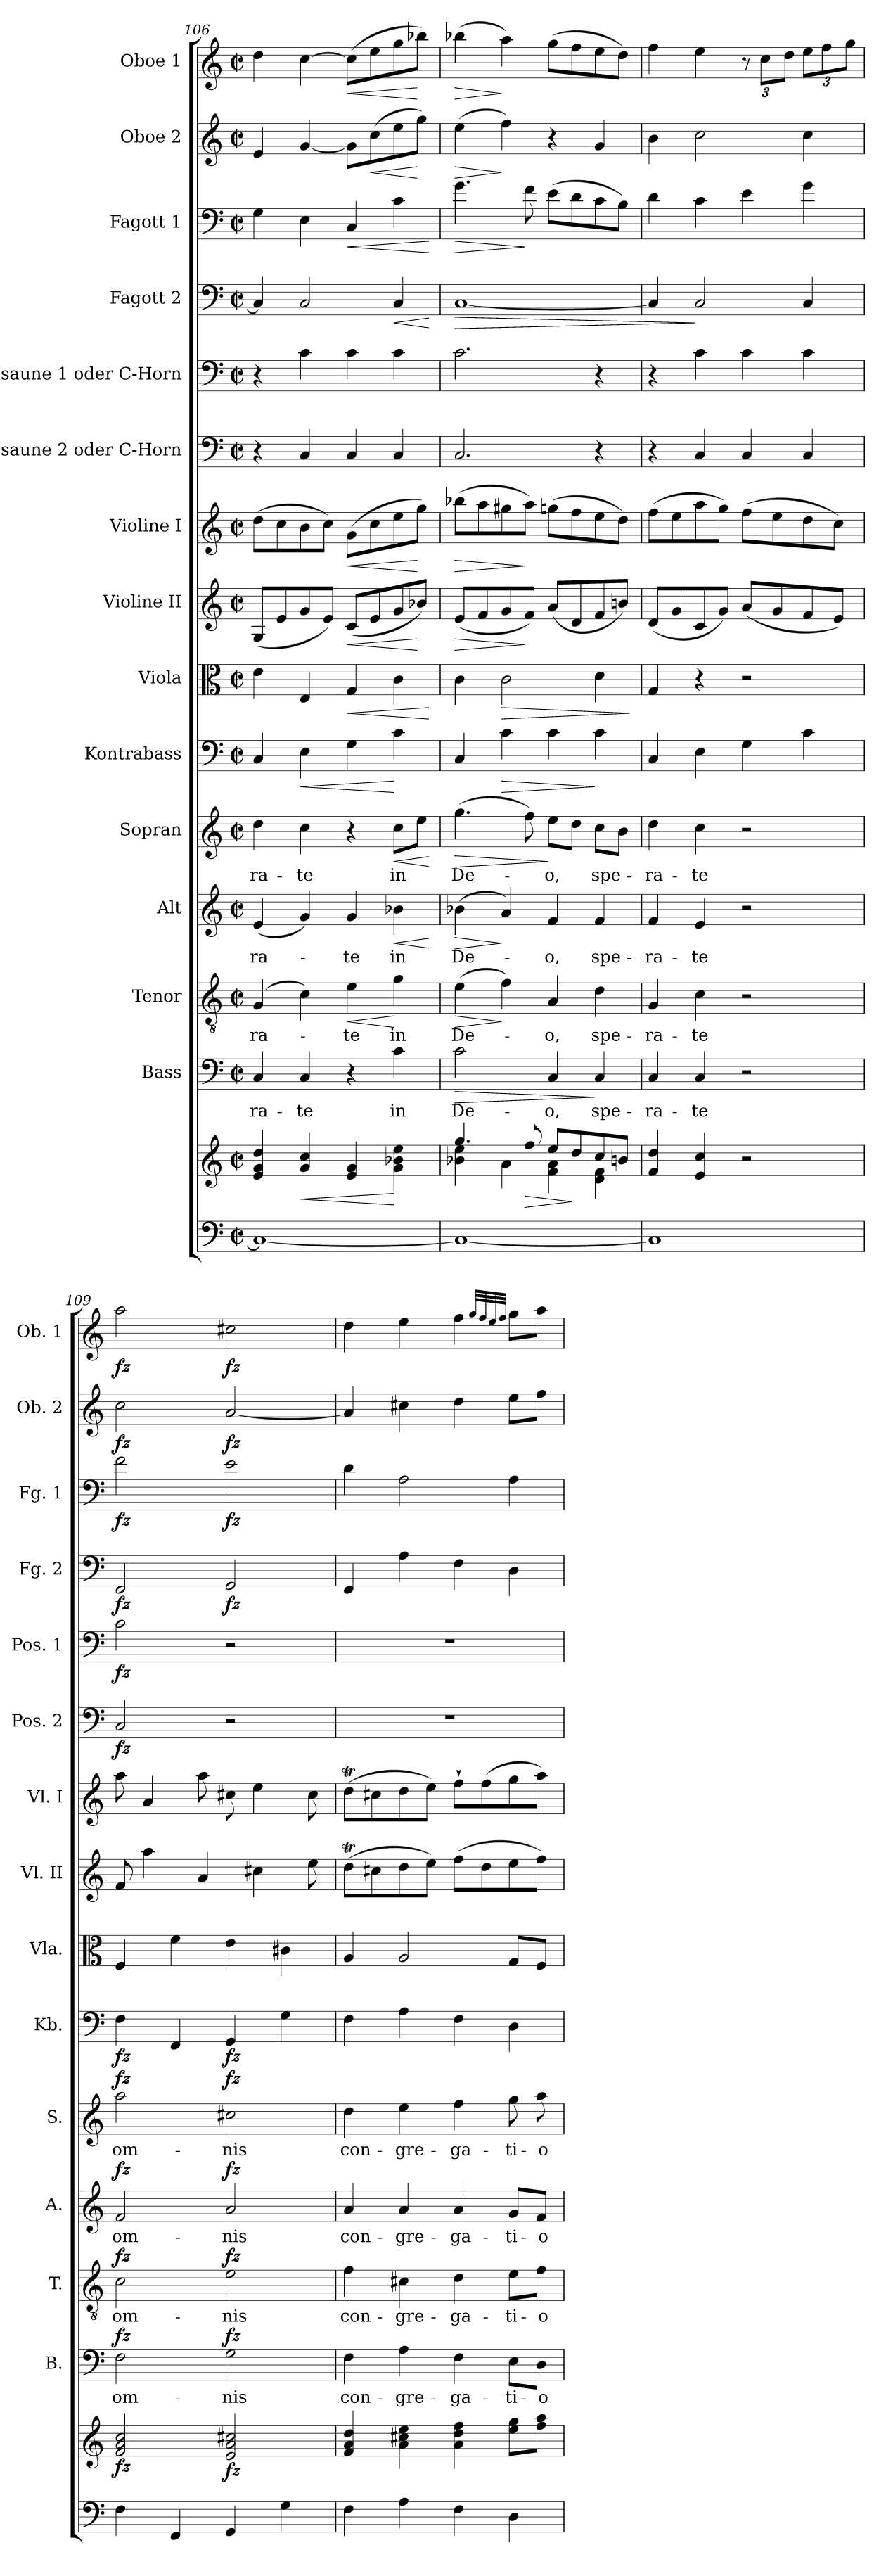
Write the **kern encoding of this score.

**kern	**kern	**dynam	**kern	**text	**dynam	**kern	**text	**dynam	**kern	**text	**dynam	**kern	**text	**dynam	**kern	**dynam	**kern	**dynam	**kern	**dynam	**kern	**dynam	**kern	**dynam	**kern	**dynam	**kern	**dynam	**kern	**dynam	**kern	**dynam	**kern	**dynam
*part15	*part15	*part15	*part14	*part14	*part14	*part13	*part13	*part13	*part12	*part12	*part12	*part11	*part11	*part11	*part10	*part10	*part9	*part9	*part8	*part8	*part7	*part7	*part6	*part6	*part5	*part5	*part4	*part4	*part3	*part3	*part2	*part2	*part1	*part1
*staff16	*staff15	*staff15/16	*staff14	*staff14	*staff14	*staff13	*staff13	*staff13	*staff12	*staff12	*staff12	*staff11	*staff11	*staff11	*staff10	*staff10	*staff9	*staff9	*staff8	*staff8	*staff7	*staff7	*staff6	*staff6	*staff5	*staff5	*staff4	*staff4	*staff3	*staff3	*staff2	*staff2	*staff1	*staff1
*	*	*	*I"Bass	*	*	*I"Tenor	*	*	*I"Alt	*	*	*I"Sopran	*	*	*I"Kontrabass	*	*I"Viola	*	*I"Violine II	*	*I"Violine I	*	*I"Posaune 2 oder C-Horn	*	*I"Posaune 1 oder C-Horn	*	*I"Fagott 2	*	*I"Fagott 1	*	*I"Oboe 2	*	*I"Oboe 1	*
*	*	*	*I'B.	*	*	*I'T.	*	*	*I'A.	*	*	*I'S.	*	*	*I'Kb.	*	*I'Vla.	*	*I'Vl. II	*	*I'Vl. I	*	*I'Pos. 2	*	*I'Pos. 1	*	*I'Fg. 2	*	*I'Fg. 1	*	*I'Ob. 2	*	*I'Ob. 1	*
*clefF4	*clefG2	*	*clefF4	*	*	*clefGv2	*	*	*clefG2	*	*	*clefG2	*	*	*clefF4	*	*clefC3	*	*clefG2	*	*clefG2	*	*clefF4	*	*clefF4	*	*clefF4	*	*clefF4	*	*clefG2	*	*clefG2	*
*	*	*	*	*	*	*	*	*	*	*	*	*	*	*	*ITrd7c12	*	*	*	*	*	*	*	*	*	*	*	*	*	*	*	*	*	*	*
*k[]	*k[]	*	*k[]	*	*	*k[]	*	*	*k[]	*	*	*k[]	*	*	*k[]	*	*k[]	*	*k[]	*	*k[]	*	*k[]	*	*k[]	*	*k[]	*	*k[]	*	*k[]	*	*k[]	*
*C:	*C:	*	*C:	*	*	*C:	*	*	*C:	*	*	*C:	*	*	*C:	*	*C:	*	*C:	*	*C:	*	*C:	*	*C:	*	*C:	*	*C:	*	*C:	*	*C:	*
*M2/2	*M2/2	*	*M2/2	*	*	*M2/2	*	*	*M2/2	*	*	*M2/2	*	*	*M2/2	*	*M2/2	*	*M2/2	*	*M2/2	*	*M2/2	*	*M2/2	*	*M2/2	*	*M2/2	*	*M2/2	*	*M2/2	*
*met(c|)	*met(c|)	*	*met(c|)	*	*	*met(c|)	*	*	*met(c|)	*	*	*met(c|)	*	*	*met(c|)	*	*met(c|)	*	*met(c|)	*	*met(c|)	*	*met(c|)	*	*met(c|)	*	*met(c|)	*	*met(c|)	*	*met(c|)	*	*met(c|)	*
=106	=106	=106	=106	=106	=106	=106	=106	=106	=106	=106	=106	=106	=106	=106	=106	=106	=106	=106	=106	=106	=106	=106	=106	=106	=106	=106	=106	=106	=106	=106	=106	=106	=106	=106
!	!	!	!	!LO:LY:b	!	!	!LO:LY:b	!	!	!LO:LY:b	!	!	!LO:LY:b	!	!	!	!	!	!	!	!	!	!	!	!	!	!	!	!	!	!	!	!	!
1C_	4e/ 4g/ 4dd/	.	4C/	-ra-	.	(4G/	-ra-	.	(<4e/	-ra-	.	4dd\	-ra-	.	4CC/	.	4e\	.	(<8G/L	.	(>8dd\L	.	4r	.	4r	.	4C/]	.	4G\	.	4e/	.	4dd\	.
.	.	.	.	.	.	.	.	.	.	.	.	.	.	.	.	.	.	.	8e/	.	8cc\	.	.	.	.	.	.	.	.	.	.	.	.	.
!	!	!LO:HP:b	!	!LO:LY:b	!	!	!	!	!	!	!	!	!LO:LY:b	!	!	!LO:HP:b	!	!	!	!	!	!	!	!	!	!	!	!	!	!	!	!	!	!
.	4g/ 4cc/	<	4C/	-te	.	4c\)	.	.	4g/)	.	.	4cc\	-te	.	4EE\	<	4E/	.	8g/	.	8b\	.	4C/	.	4c\	.	2C/	.	4E\	.	[4g/	.	[4cc\	.
.	.	.	.	.	.	.	.	.	.	.	.	.	.	.	.	.	.	.	8e/J)	.	8cc\J)	.	.	.	.	.	.	.	.	.	.	.	.	.
!	!	!	!	!	!	!	!LO:LY:b	!LO:HP:b	!	!LO:LY:b	!	!	!	!	!	!	!	!LO:HP:b	!	!LO:HP:b	!	!LO:HP:b	!	!	!	!	!	!	!	!LO:HP:b	!	!	!	!LO:HP:b
.	4e/ 4g/	.	4r	.	.	4e\	-te	<	4g/	-te	.	4r	.	.	4GG\	.	4G/	<	(<8c/L	<	(>8g\L	<	4C/	.	4c\	.	.	.	4C/	<	8g\L]	.	(>8cc\L]	<
!	!	!	!	!	!	!	!	!	!	!	!	!	!	!	!	!	!	!	!	!	!	!	!	!	!	!	!	!	!	!	!	!LO:HP:b	!	!
.	.	.	.	.	.	.	.	.	.	.	.	.	.	.	.	.	.	.	8e/	.	8cc\	.	.	.	.	.	.	.	.	.	(>8cc\	<	8ee\	.
!	!	!	!	!LO:LY:b	!	!	!LO:LY:b	!	!	!LO:LY:b	!LO:HP:b	!	!LO:LY:b	!LO:HP:b	!	!	!	!	!	!	!	!	!	!	!	!	!	!LO:HP:b	!	!	!	!	!	!
.	4g\ 4b-X\ 4ee\	[	4c\	in	.	4g\	in	[	4b-X\	in	<	8cc\L	in	<	4C\	[	4c\	.	8g/	.	8ee\	.	4C/	.	4c\	.	4C/	<	4c\	.	8ee\	.	8gg\	.
.	.	.	.	.	.	.	.	.	.	.	.	8ee\J	.	.	.	.	.	.	8b-X/J)	[	8gg\J)	[	.	.	.	.	.	.	.	.	8gg\J)	[	8bb-X\J)	[
.	.	.	.	.	.	.	.	.	.	.	[	.	.	[	.	.	.	[	.	.	.	.	.	.	.	.	.	[	.	[	.	.	.	.
=107	=107	=107	=107	=107	=107	=107	=107	=107	=107	=107	=107	=107	=107	=107	=107	=107	=107	=107	=107	=107	=107	=107	=107	=107	=107	=107	=107	=107	=107	=107	=107	=107	=107	=107
*	*^	*	*	*	*	*	*	*	*	*	*	*	*	*	*	*	*	*	*	*	*	*	*	*	*	*	*	*	*	*	*	*	*	*
!	!	!	!	!	!LO:LY:b	!LO:HP:b	!	!LO:LY:b	!LO:HP:b	!	!LO:LY:b	!LO:HP:b	!	!LO:LY:b	!LO:HP:b	!	!	!	!	!	!LO:HP:b	!	!LO:HP:b	!	!	!	!	!	!LO:HP:b	!	!LO:HP:b	!	!LO:HP:b	!	!LO:HP:b
1C_	4.gg/	4b-X\ 4ee\	.	2c\	De-	>	(>4e\	De-	>	(>4b-X\	De-	>	(>4.gg\	De-	>	4CC/	.	4c\	.	(<8e/L	>	(>8bb-X\L	>	2.C/	.	2.c\	.	[1C	>	4.g\	>	(>4ee\	>	(>4bb-X\	>
.	.	.	.	.	.	.	.	.	.	.	.	.	.	.	.	.	.	.	.	8f/	.	8aa\	.	.	.	.	.	.	.	.	.	.	.	.	.
!	!	!	!	!	!	!	!	!	!	!	!	!	!	!	!	!	!LO:HP:b	!	!LO:HP:b	!	!	!	!	!	!	!	!	!	!	!	!	!	!	!	!
.	.	4a\	.	.	.	.	4f\)	.	]	4a/)	.	]	.	.	.	4C\	>	2c\	>	8g/	.	8gg#X\	.	.	.	.	.	.	.	.	.	4ff\)	]	4aa\)	]
!	!	!	!LO:HP:b	!	!	!	!	!	!	!	!	!	!	!	!	!	!	!	!	!	!	!	!	!	!	!	!	!	!	!	!	!	!	!	!
.	8ff/	.	>	.	.	.	.	.	.	.	.	.	8ff\)	.	.	.	.	.	.	8f/J)	]	8aa\J)	]	.	.	.	.	.	.	8f\	]	.	.	.	.
!	!	!	!	!	!LO:LY:b	!	!	!LO:LY:b	!	!	!LO:LY:b	!	!	!LO:LY:b	!	!	!	!	!	!	!	!	!	!	!	!	!	!	!	!	!	!	!	!	!
.	8ee/L	4f\ 4a\	.	4C/	-o,	.	4A/	-o,	.	4f/	-o,	.	8ee\L	-o,	]	4C\	.	.	.	(<8a/L	.	(>8ggn\L	.	.	.	.	.	.	.	(>8e\L	.	4r	.	(>8gg\L	.
.	8dd/	.	]	.	.	.	.	.	.	.	.	.	8dd\J	.	.	.	.	.	.	8d/	.	8ff\	.	.	.	.	.	.	.	8d\	.	.	.	8ff\	.
!	!	!	!	!	!LO:LY:b	!	!	!LO:LY:b	!	!	!LO:LY:b	!	!	!LO:LY:b	!	!	!	!	!	!	!	!	!	!	!	!	!	!	!	!	!	!	!	!	!
.	8cc/	4d\ 4f\	.	4C/	spe-	]	4d\	spe-	.	4f/	spe-	.	8cc\L	spe-	.	4C\	]	4d\	.	8f/	.	8ee\	.	4r	.	4r	.	.	.	8c\	.	4g/	.	8ee\	.
.	8bn/J	.	.	.	.	.	.	.	.	.	.	.	8b\J	.	.	.	.	.	.	8bn/J)	.	8dd\J)	.	.	.	.	.	.	.	8B\J)	.	.	.	8dd\J)	.
*	*v	*v	*	*	*	*	*	*	*	*	*	*	*	*	*	*	*	*	*	*	*	*	*	*	*	*	*	*	*	*	*	*	*	*	*
.	.	.	.	.	.	.	.	.	.	.	.	.	.	.	.	.	.	]	.	.	.	.	.	.	.	.	.	.	.	.	.	.	.	.
!!LO:PB:g=z
=108	=108	=108	=108	=108	=108	=108	=108	=108	=108	=108	=108	=108	=108	=108	=108	=108	=108	=108	=108	=108	=108	=108	=108	=108	=108	=108	=108	=108	=108	=108	=108	=108	=108	=108
!	!	!	!	!LO:LY:b	!	!	!LO:LY:b	!	!	!LO:LY:b	!	!	!LO:LY:b	!	!	!	!	!	!	!	!	!	!	!	!	!	!	!	!	!	!	!	!	!
1C]	4f/ 4dd/	.	4C/	-ra-	.	4G/	-ra-	.	4f/	-ra-	.	4dd\	-ra-	.	4CC/	.	4G/	.	(<8d/L	.	(>8ff\L	.	4r	.	4r	.	4C/]	.	4d\	.	4b\	.	4ff\	.
.	.	.	.	.	.	.	.	.	.	.	.	.	.	.	.	.	.	.	8g/	.	8ee\	.	.	.	.	.	.	.	.	.	.	.	.	.
!	!	!	!	!LO:LY:b	!	!	!LO:LY:b	!	!	!LO:LY:b	!	!	!LO:LY:b	!	!	!	!	!	!	!	!	!	!	!	!	!	!	!	!	!	!	!	!	!
.	4e/ 4cc/	.	4C/	-te	.	4c\	-te	.	4e/	-te	.	4cc\	-te	.	4EE\	.	4r	.	8c/	.	8aa\	.	4C/	.	4c\	.	2C/	]	4c\	.	2cc\	.	4ee\	.
.	.	.	.	.	.	.	.	.	.	.	.	.	.	.	.	.	.	.	8g/J)	.	8gg\J)	.	.	.	.	.	.	.	.	.	.	.	.	.
*	*	*	*	*	*	*	*	*	*	*	*	*	*	*	*	*	*	*	*	*	*	*	*	*	*	*	*	*	*	*	*	*	*Xbrackettup	*
.	2r	.	2r	.	.	2r	.	.	2r	.	.	2r	.	.	4GG\	.	2r	.	(<8a/L	.	(>8ff\L	.	4C/	.	4c\	.	.	.	4e\	.	.	.	12r	.
.	.	.	.	.	.	.	.	.	.	.	.	.	.	.	.	.	.	.	.	.	.	.	.	.	.	.	.	.	.	.	.	.	12cc\L	.
.	.	.	.	.	.	.	.	.	.	.	.	.	.	.	.	.	.	.	8g/	.	8ee\	.	.	.	.	.	.	.	.	.	.	.	.	.
.	.	.	.	.	.	.	.	.	.	.	.	.	.	.	.	.	.	.	.	.	.	.	.	.	.	.	.	.	.	.	.	.	12dd\J	.
.	.	.	.	.	.	.	.	.	.	.	.	.	.	.	4C\	.	.	.	8f/	.	8dd\	.	4C/	.	4c\	.	4C/	.	4g\	.	4cc\	.	12ee\L	.
.	.	.	.	.	.	.	.	.	.	.	.	.	.	.	.	.	.	.	.	.	.	.	.	.	.	.	.	.	.	.	.	.	12ff\	.
.	.	.	.	.	.	.	.	.	.	.	.	.	.	.	.	.	.	.	8e/J)	.	8cc\J)	.	.	.	.	.	.	.	.	.	.	.	.	.
.	.	.	.	.	.	.	.	.	.	.	.	.	.	.	.	.	.	.	.	.	.	.	.	.	.	.	.	.	.	.	.	.	12gg\J	.
=109	=109	=109	=109	=109	=109	=109	=109	=109	=109	=109	=109	=109	=109	=109	=109	=109	=109	=109	=109	=109	=109	=109	=109	=109	=109	=109	=109	=109	=109	=109	=109	=109	=109	=109
!	!	!LO:DY:b	!	!LO:LY:b	!LO:DY:a	!	!LO:LY:b	!LO:DY:a	!	!LO:LY:b	!LO:DY:a	!	!LO:LY:b	!LO:DY:a	!	!LO:DY:b	!	!	!	!	!	!	!	!LO:DY:b	!	!LO:DY:b	!	!LO:DY:b	!	!LO:DY:b	!	!LO:DY:b	!	!LO:DY:b
4F\	2f/ 2a/ 2cc/	fz	2F\	om-	fz	2c\	om-	fz	2f/	om-	fz	2aa\	om-	fz	4FF\	fz	4F/	.	8f/	.	8aa\	.	2C/	fz	2c\	fz	2FF/	fz	2f\	fz	2cc\	fz	2aa\	fz
.	.	.	.	.	.	.	.	.	.	.	.	.	.	.	.	.	.	.	4aa\	.	4a/	.	.	.	.	.	.	.	.	.	.	.	.	.
4FF/	.	.	.	.	.	.	.	.	.	.	.	.	.	.	4FFF/	.	4f\	.	.	.	.	.	.	.	.	.	.	.	.	.	.	.	.	.
.	.	.	.	.	.	.	.	.	.	.	.	.	.	.	.	.	.	.	4a/	.	8aa\	.	.	.	.	.	.	.	.	.	.	.	.	.
!	!	!LO:DY:b	!	!LO:LY:b	!LO:DY:a	!	!LO:LY:b	!LO:DY:a	!	!LO:LY:b	!LO:DY:a	!	!LO:LY:b	!LO:DY:a	!	!LO:DY:b	!	!	!	!	!	!	!	!	!	!	!	!LO:DY:b	!	!LO:DY:b	!	!LO:DY:b	!	!LO:DY:b
4GG/	2e/ 2a/ 2cc#X/	fz	2G\	-nis	fz	2e\	-nis	fz	2a/	-nis	fz	2cc#X\	-nis	fz	4GGG/	fz	4e\	.	.	.	8cc#X\	.	2r	.	2r	.	2GG/	fz	2e\	fz	[2a/	fz	2cc#X\	fz
.	.	.	.	.	.	.	.	.	.	.	.	.	.	.	.	.	.	.	4cc#X\	.	4ee\	.	.	.	.	.	.	.	.	.	.	.	.	.
4G\	.	.	.	.	.	.	.	.	.	.	.	.	.	.	4GG\	.	4c#X\	.	.	.	.	.	.	.	.	.	.	.	.	.	.	.	.	.
.	.	.	.	.	.	.	.	.	.	.	.	.	.	.	.	.	.	.	8ee\	.	8cc#\	.	.	.	.	.	.	.	.	.	.	.	.	.
=110	=110	=110	=110	=110	=110	=110	=110	=110	=110	=110	=110	=110	=110	=110	=110	=110	=110	=110	=110	=110	=110	=110	=110	=110	=110	=110	=110	=110	=110	=110	=110	=110	=110	=110
!	!	!	!	!LO:LY:b	!	!	!LO:LY:b	!	!	!LO:LY:b	!	!	!LO:LY:b	!	!	!	!	!	!	!	!	!	!	!	!	!	!	!	!	!	!	!	!	!
4F\	4f/ 4a/ 4dd/	.	4F\	con-	.	4f\	con-	.	4a/	con-	.	4dd\	con-	.	4FF\	.	4A/	.	(>8ddT\L	.	(>8ddT\L	.	1r	.	1r	.	4FF/	.	4d\	.	4a/]	.	4dd\	.
.	.	.	.	.	.	.	.	.	.	.	.	.	.	.	.	.	.	.	8cc#X\	.	8cc#X\	.	.	.	.	.	.	.	.	.	.	.	.	.
!	!	!	!	!LO:LY:b	!	!	!LO:LY:b	!	!	!LO:LY:b	!	!	!LO:LY:b	!	!	!	!	!	!	!	!	!	!	!	!	!	!	!	!	!	!	!	!	!
4A\	4a\ 4cc#X\ 4ee\	.	4A\	-gre-	.	4c#X\	-gre-	.	4a/	-gre-	.	4ee\	-gre-	.	4AA\	.	2A/	.	8dd\	.	8dd\	.	.	.	.	.	4A\	.	2A\	.	4cc#X\	.	4ee\	.
.	.	.	.	.	.	.	.	.	.	.	.	.	.	.	.	.	.	.	8ee\J)	.	8ee\J)	.	.	.	.	.	.	.	.	.	.	.	.	.
!	!	!	!	!LO:LY:b	!	!	!LO:LY:b	!	!	!LO:LY:b	!	!	!LO:LY:b	!	!	!	!	!	!	!	!	!	!	!	!	!	!	!	!	!	!	!	!	!
4F\	4a\ 4dd\ 4ff\	.	4F\	-ga-	.	4d\	-ga-	.	4a/	-ga-	.	4ff\	-ga-	.	4FF\	.	.	.	(>8ff\L	.	8ff`>\L	.	.	.	.	.	4F\	.	.	.	4dd\	.	4ff\	.
.	.	.	.	.	.	.	.	.	.	.	.	.	.	.	.	.	.	.	8dd\	.	(>8ff\	.	.	.	.	.	.	.	.	.	.	.	.	.
.	.	.	.	.	.	.	.	.	.	.	.	.	.	.	.	.	.	.	.	.	.	.	.	.	.	.	.	.	.	.	.	.	32qgg/LLL	.
.	.	.	.	.	.	.	.	.	.	.	.	.	.	.	.	.	.	.	.	.	.	.	.	.	.	.	.	.	.	.	.	.	32qff/	.
.	.	.	.	.	.	.	.	.	.	.	.	.	.	.	.	.	.	.	.	.	.	.	.	.	.	.	.	.	.	.	.	.	32qee/	.
.	.	.	.	.	.	.	.	.	.	.	.	.	.	.	.	.	.	.	.	.	.	.	.	.	.	.	.	.	.	.	.	.	32qff/JJJ	.
!	!	!	!	!LO:LY:b	!	!	!LO:LY:b	!	!	!LO:LY:b	!	!	!LO:LY:b	!	!	!	!	!	!	!	!	!	!	!	!	!	!	!	!	!	!	!	!	!
4D\	8ee\ 8gg\L	.	8E\L	-ti-	.	8e\L	-ti-	.	8g/L	-ti-	.	8gg\	-ti-	.	4DD\	.	8G/L	.	8ee\	.	8gg\	.	.	.	.	.	4D\	.	4A\	.	8ee\L	.	8gg\L	.
!	!	!	!	!LO:LY:b	!	!	!LO:LY:b	!	!	!LO:LY:b	!	!	!LO:LY:b	!	!	!	!	!	!	!	!	!	!	!	!	!	!	!	!	!	!	!	!	!
.	8ff\ 8aa\J	.	8D\J	-o	.	8f\J	-o	.	8f/J	-o	.	8aa\	-o	.	.	.	8F/J	.	8ff\J)	.	8aa\J)	.	.	.	.	.	.	.	.	.	8ff\J	.	8aa\J	.
=	=	=	=	=	=	=	=	=	=	=	=	=	=	=	=	=	=	=	=	=	=	=	=	=	=	=	=	=	=	=	=	=	=	=
*-	*-	*-	*-	*-	*-	*-	*-	*-	*-	*-	*-	*-	*-	*-	*-	*-	*-	*-	*-	*-	*-	*-	*-	*-	*-	*-	*-	*-	*-	*-	*-	*-	*-	*-
